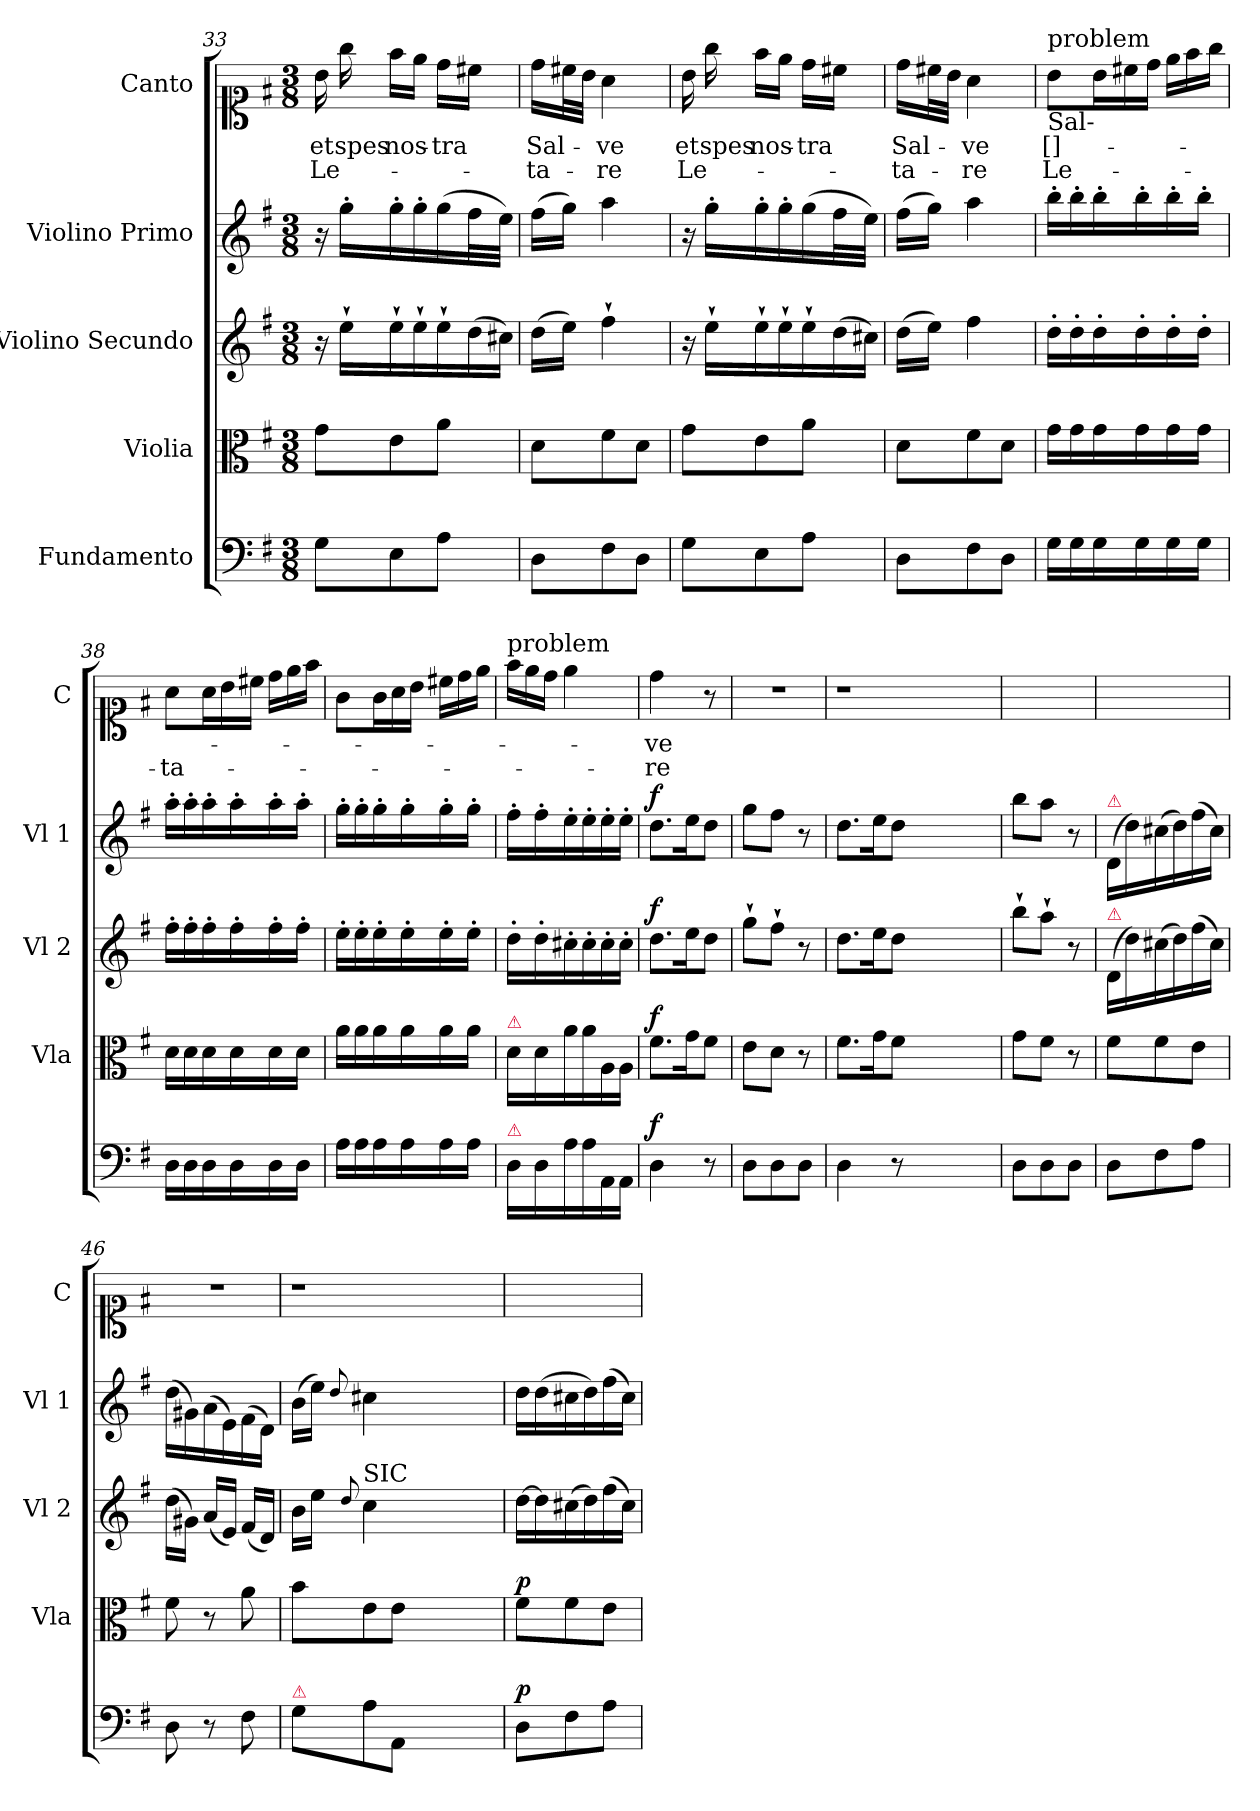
**kern	**dynam	**kern	**dynam	**kern	**dynam	**kern	**dynam	**kern	**text	**text
*part5	*part5	*part4	*part4	*part3	*part3	*part2	*part2	*part1	*part1	*part1
*staff5	*staff5	*staff4	*staff4	*staff3	*staff3	*staff2	*staff2	*staff1	*staff1	*staff1
*I"Fundamento	*	*I"Violia	*	*I"Violino Secundo	*	*I"Violino Primo	*	*I"Canto	*	*
*	*	*I'Vla	*	*I'Vl 2	*	*I'Vl 1	*	*I'C	*	*
*clefF4	*	*clefC3	*	*clefG2	*	*clefG2	*	*clefC1	*	*
*k[f#]	*	*k[f#]	*	*k[f#]	*	*k[f#]	*	*k[f#]	*	*
*G:	*	*G:	*	*G:	*	*G:	*	*G:	*	*
*M3/8	*	*M3/8	*	*M3/8	*	*M3/8	*	*M3/8	*	*
=33	=33	=33	=33	=33	=33	=33	=33	=33	=33	=33
8G\L	.	8g\L	.	16r	.	16r	.	16b\	et	Le-
.	.	.	.	16ee`\LL	.	16gg'\LL	.	16gg\	spes	.
8E\	.	8e\	.	16ee`\	.	16gg'\	.	16ff#\LL	nos-	.
.	.	.	.	16ee`\	.	16gg'\	.	16ee\JJ	.	.
8A\J	.	8a\J	.	16ee`\	.	(16gg\	.	16dd\LL	-tra	.
!	!	!	!	!LO:N:vis=16	!	!	!	!	!	!
.	.	.	.	(32dd\	.	32ff#\L	.	16cc#X\JJ	.	.
!	!	!	!	!LO:N:vis=16	!	!	!	!	!	!
.	.	.	.	32cc#X\JJ)	.	32ee\JJJ)	.	.	.	.
=34	=34	=34	=34	=34	=34	=34	=34	=34	=34	=34
8D\L	.	8d\L	.	(16dd\LL	.	(16ff#\LL	.	16dd\LL	Sal-	-ta-
.	.	.	.	16ee\JJ)	.	16gg\JJ)	.	32cc#X\L	.	.
.	.	.	.	.	.	.	.	32b\JJJ	.	.
8F#\	.	8f#\	.	4ff#`\	.	4aa\	.	4a\	-ve	-re
8D\J	.	8d\J	.	.	.	.	.	.	.	.
=35	=35	=35	=35	=35	=35	=35	=35	=35	=35	=35
8G\L	.	8g\L	.	16r	.	16r	.	16b\	et	Le-
.	.	.	.	16ee`\LL	.	16gg'\LL	.	16gg\	spes	.
8E\	.	8e\	.	16ee`\	.	16gg'\	.	16ff#\LL	nos-	.
.	.	.	.	16ee`\	.	16gg'\	.	16ee\JJ	.	.
8A\J	.	8a\J	.	16ee`\	.	(16gg\	.	16dd\LL	-tra	.
!	!	!	!	!LO:N:vis=16	!	!	!	!	!	!
.	.	.	.	(32dd\	.	32ff#\L	.	16cc#X\JJ	.	.
!	!	!	!	!LO:N:vis=16	!	!	!	!	!	!
.	.	.	.	32cc#X\JJ)	.	32ee\JJJ)	.	.	.	.
=36	=36	=36	=36	=36	=36	=36	=36	=36	=36	=36
8D\L	.	8d\L	.	(16dd\LL	.	(16ff#\LL	.	16dd\LL	Sal-	-ta-
.	.	.	.	16ee\JJ)	.	16gg\JJ)	.	32cc#X\L	.	.
.	.	.	.	.	.	.	.	32b\JJJ	.	.
8F#\	.	8f#\	.	4ff#\	.	4aa\	.	4a\	-ve	-re
8D\J	.	8d\J	.	.	.	.	.	.	.	.
=37	=37	=37	=37	=37	=37	=37	=37	=37	=37	=37
!	!	!	!	!	!	!	!	!LO:TX:b:t=Sal-	!	!
!	!	!	!	!	!	!	!	!LO:TX:a:t=problem	!	!
16G\LL	.	16g\LL	.	16dd'\LL	.	16bb'\LL	.	8b\L	[]-	Le-
16G\	.	16g\	.	16dd'\	.	16bb'\	.	.	.	.
*	*	*	*	*	*	*	*	*Xtuplet	*	*
16G\	.	16g\	.	16dd'\	.	16bb'\	.	24b\L	.	.
.	.	.	.	.	.	.	.	24cc#X\	.	.
16G\	.	16g\	.	16dd'\	.	16bb'\	.	.	.	.
.	.	.	.	.	.	.	.	24dd\JJ	.	.
16G\	.	16g\	.	16dd'\	.	16bb'\	.	24ee\LL	.	.
.	.	.	.	.	.	.	.	24ff#\	.	.
16G\JJ	.	16g\JJ	.	16dd'\JJ	.	16bb'\JJ	.	.	.	.
.	.	.	.	.	.	.	.	24gg\JJ	.	.
=38	=38	=38	=38	=38	=38	=38	=38	=38	=38	=38
16D\LL	.	16d\LL	.	16ff#'\LL	.	16aa'\LL	.	8a\L	.	-ta-
16D\	.	16d\	.	16ff#'\	.	16aa'\	.	.	.	.
16D\	.	16d\	.	16ff#'\	.	16aa'\	.	24a\L	.	.
.	.	.	.	.	.	.	.	24b\	.	.
16D\	.	16d\	.	16ff#'\	.	16aa'\	.	.	.	.
.	.	.	.	.	.	.	.	24cc#X\JJ	.	.
16D\	.	16d\	.	16ff#'\	.	16aa'\	.	24dd\LL	.	.
.	.	.	.	.	.	.	.	24ee\	.	.
16D\JJ	.	16d\JJ	.	16ff#'\JJ	.	16aa'\JJ	.	.	.	.
.	.	.	.	.	.	.	.	24ff#\JJ	.	.
=39	=39	=39	=39	=39	=39	=39	=39	=39	=39	=39
16A\LL	.	16a\LL	.	16ee'\LL	.	16gg'\LL	.	8g\L	.	.
16A\	.	16a\	.	16ee'\	.	16gg'\	.	.	.	.
16A\	.	16a\	.	16ee'\	.	16gg'\	.	24g\L	.	.
.	.	.	.	.	.	.	.	24a\	.	.
16A\	.	16a\	.	16ee'\	.	16gg'\	.	.	.	.
.	.	.	.	.	.	.	.	24b\JJ	.	.
16A\	.	16a\	.	16ee'\	.	16gg'\	.	24cc#X\LL	.	.
.	.	.	.	.	.	.	.	24dd\	.	.
16A\JJ	.	16a\JJ	.	16ee'\JJ	.	16gg'\JJ	.	.	.	.
.	.	.	.	.	.	.	.	24ee\JJ	.	.
=40	=40	=40	=40	=40	=40	=40	=40	=40	=40	=40
!	!	!	!	!	!	!	!	!LO:TX:a:t=problem	!	!
!	!	!LO:TX:a:color=crimson:t=⚠	!	!	!	!	!	!	!	!
!LO:TX:a:color=crimson:t=⚠	!	!	!	!	!	!	!	!	!	!
16D\LL	.	16d\LL	.	16dd'\LL	.	16ff#'\LL	.	24ff#\LL	.	.
.	.	.	.	.	.	.	.	24ee\	.	.
16D\	.	16d\	.	16dd'\	.	16ff#'\	.	.	.	.
.	.	.	.	.	.	.	.	24dd\JJ	.	.
16A\	.	16a\	.	16cc#X'\	.	16ee'\	.	4ee\	.	.
16A\	.	16a\	.	16cc#'\	.	16ee'\	.	.	.	.
16AA/	.	16A/	.	16cc#'\	.	16ee'\	.	.	.	.
16AA/JJ	.	16A/JJ	.	16cc#'\JJ	.	16ee'\JJ	.	.	.	.
=41	=41	=41	=41	=41	=41	=41	=41	=41	=41	=41
!	!LO:DY:a	!	!LO:DY:a	!	!LO:DY:a	!	!LO:DY:a	!	!	!
4D\	f	8.f#\L	f	8.dd\L	f	8.dd\L	f	4dd\	-ve	-re
.	.	16g\K	.	16ee\K	.	16ee\K	.	.	.	.
8r	.	8f#\J	.	8dd\J	.	8dd\J	.	8r	.	.
=42	=42	=42	=42	=42	=42	=42	=42	=42	=42	=42
8D\L	.	8e\L	.	8gg`\L	.	8gg\L	.	4.r	.	.
8D\	.	8d\J	.	8ff#`\J	.	8ff#\J	.	.	.	.
8D\J	.	8r	.	8r	.	8r	.	.	.	.
=43	=43	=43	=43	=43	=43	=43	=43	=43	=43	=43
4D\	.	8.f#\L	.	8.dd\L	.	8.dd\L	.	8%9r	.	.
.	.	16g\K	.	16ee\K	.	16ee\K	.	.	.	.
8r	.	8f#\J	.	8dd\J	.	8dd\J	.	.	.	.
2.ryy	.	2.ryy	.	2.ryy	.	2.ryy	.	.	.	.
=44	=44	=44	=44	=44	=44	=44	=44	=44	=44	=44
8D\L	.	8g\L	.	8bb`\L	.	8bb\L	.	4.ryy	.	.
8D\	.	8f#\J	.	8aa`\J	.	8aa\J	.	.	.	.
8D\J	.	8r	.	8r	.	8r	.	.	.	.
=45	=45	=45	=45	=45	=45	=45	=45	=45	=45	=45
!	!	!	!	!	!	!LO:TX:a:color=crimson:t=⚠	!	!	!	!
!	!	!	!	!LO:TX:a:color=crimson:t=⚠	!	!	!	!	!	!
8D\L	.	8f#\L	.	(16d/LL	.	(16d/LL	.	4.ryy	.	.
.	.	.	.	16dd\)	.	16dd\)	.	.	.	.
8F#\	.	8f#\	.	(16cc#X\	.	(16cc#X\	.	.	.	.
.	.	.	.	16dd\)	.	16dd\)	.	.	.	.
8A\J	.	8e\J	.	(16ff#\	.	(16ff#\	.	.	.	.
.	.	.	.	16cc#\JJ)	.	16cc#\JJ)	.	.	.	.
=46	=46	=46	=46	=46	=46	=46	=46	=46	=46	=46
8D\	.	8f#\	.	(16dd\LL	.	(16dd\LL	.	4.r	.	.
.	.	.	.	16g#X\JJ)	.	16g#X\)	.	.	.	.
8r	.	8r	.	(16a/LL	.	(16a\	.	.	.	.
.	.	.	.	16e/JJ)	.	16e\)	.	.	.	.
8F#\	.	8a\	.	(16f#/LL	.	(16f#\	.	.	.	.
.	.	.	.	16d/JJ)	.	16d\JJ)	.	.	.	.
=47	=47	=47	=47	=47	=47	=47	=47	=47	=47	=47
!LO:TX:a:color=crimson:t=⚠	!	!	!	!	!	!	!	!	!	!
8G\L	.	8b\L	.	16b\LL	.	(16b\LL	.	8%9r	.	.
.	.	.	.	16ee\JJ	.	16ee\JJ)	.	.	.	.
.	.	.	.	8qqdd/	.	8qqdd/	.	.	.	.
!	!	!	!	!LO:TX:a:t=SIC	!	!	!	!	!	!
8A\	.	8e\	.	4cc\	.	4cc#X\	.	.	.	.
8AA/J	.	8e\J	.	.	.	.	.	.	.	.
2.ryy	.	2.ryy	.	2.ryy	.	2.ryy	.	.	.	.
=48	=48	=48	=48	=48	=48	=48	=48	=48	=48	=48
!	!LO:DY:a	!	!LO:DY:a	!	!	!	!LO:DY:a	!	!	!
8D\L	p	8f#\L	p	[16dd\LL	.	16dd\LL	Pia	4.ryy	.	.
.	.	.	.	16dd\]	.	(16dd\	.	.	.	.
8F#\	.	8f#\	.	(16cc#X\	.	16cc#X\	.	.	.	.
.	.	.	.	16dd\)	.	16dd\)	.	.	.	.
8A\J	.	8e\J	.	(16ff#\	.	(16ff#\	.	.	.	.
.	.	.	.	16cc#\JJ)	.	16cc#\JJ)	.	.	.	.
=	=	=	=	=	=	=	=	=	=	=
*-	*-	*-	*-	*-	*-	*-	*-	*-	*-	*-
